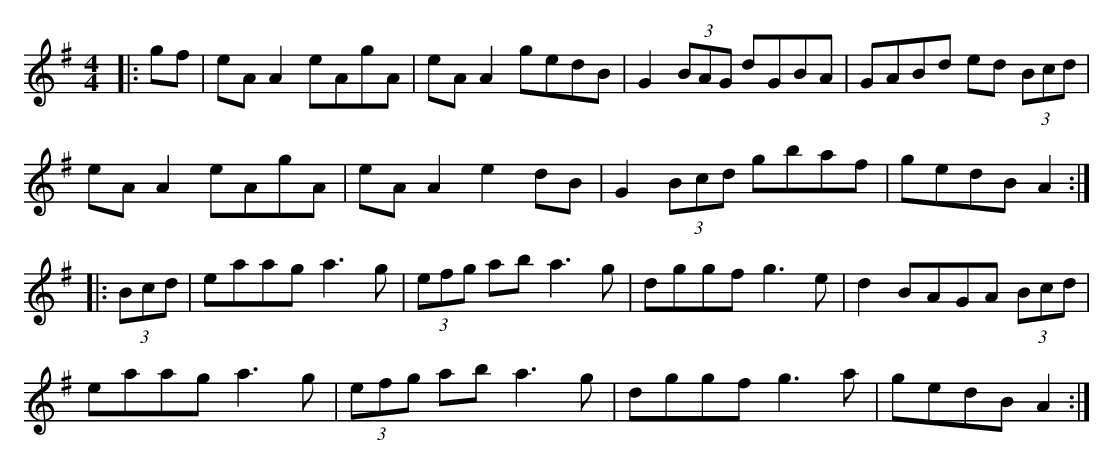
X:1
M:4/4
K:Ador
|:gf|eA A2 eAgA|eA A2 gedB|G2 (3BAG dGBA|GABd ed (3Bcd|
eA A2 eAgA|eA A2 e2 dB|G2 (3Bcd gbaf|gedB A2:|
|:(3Bcd|eaag a3g|(3efg ab a3g|dggf g3e|d2 BAGA (3Bcd|
eaag a3g|(3efg ab a3g|dggf g3a|gedB A2:|
